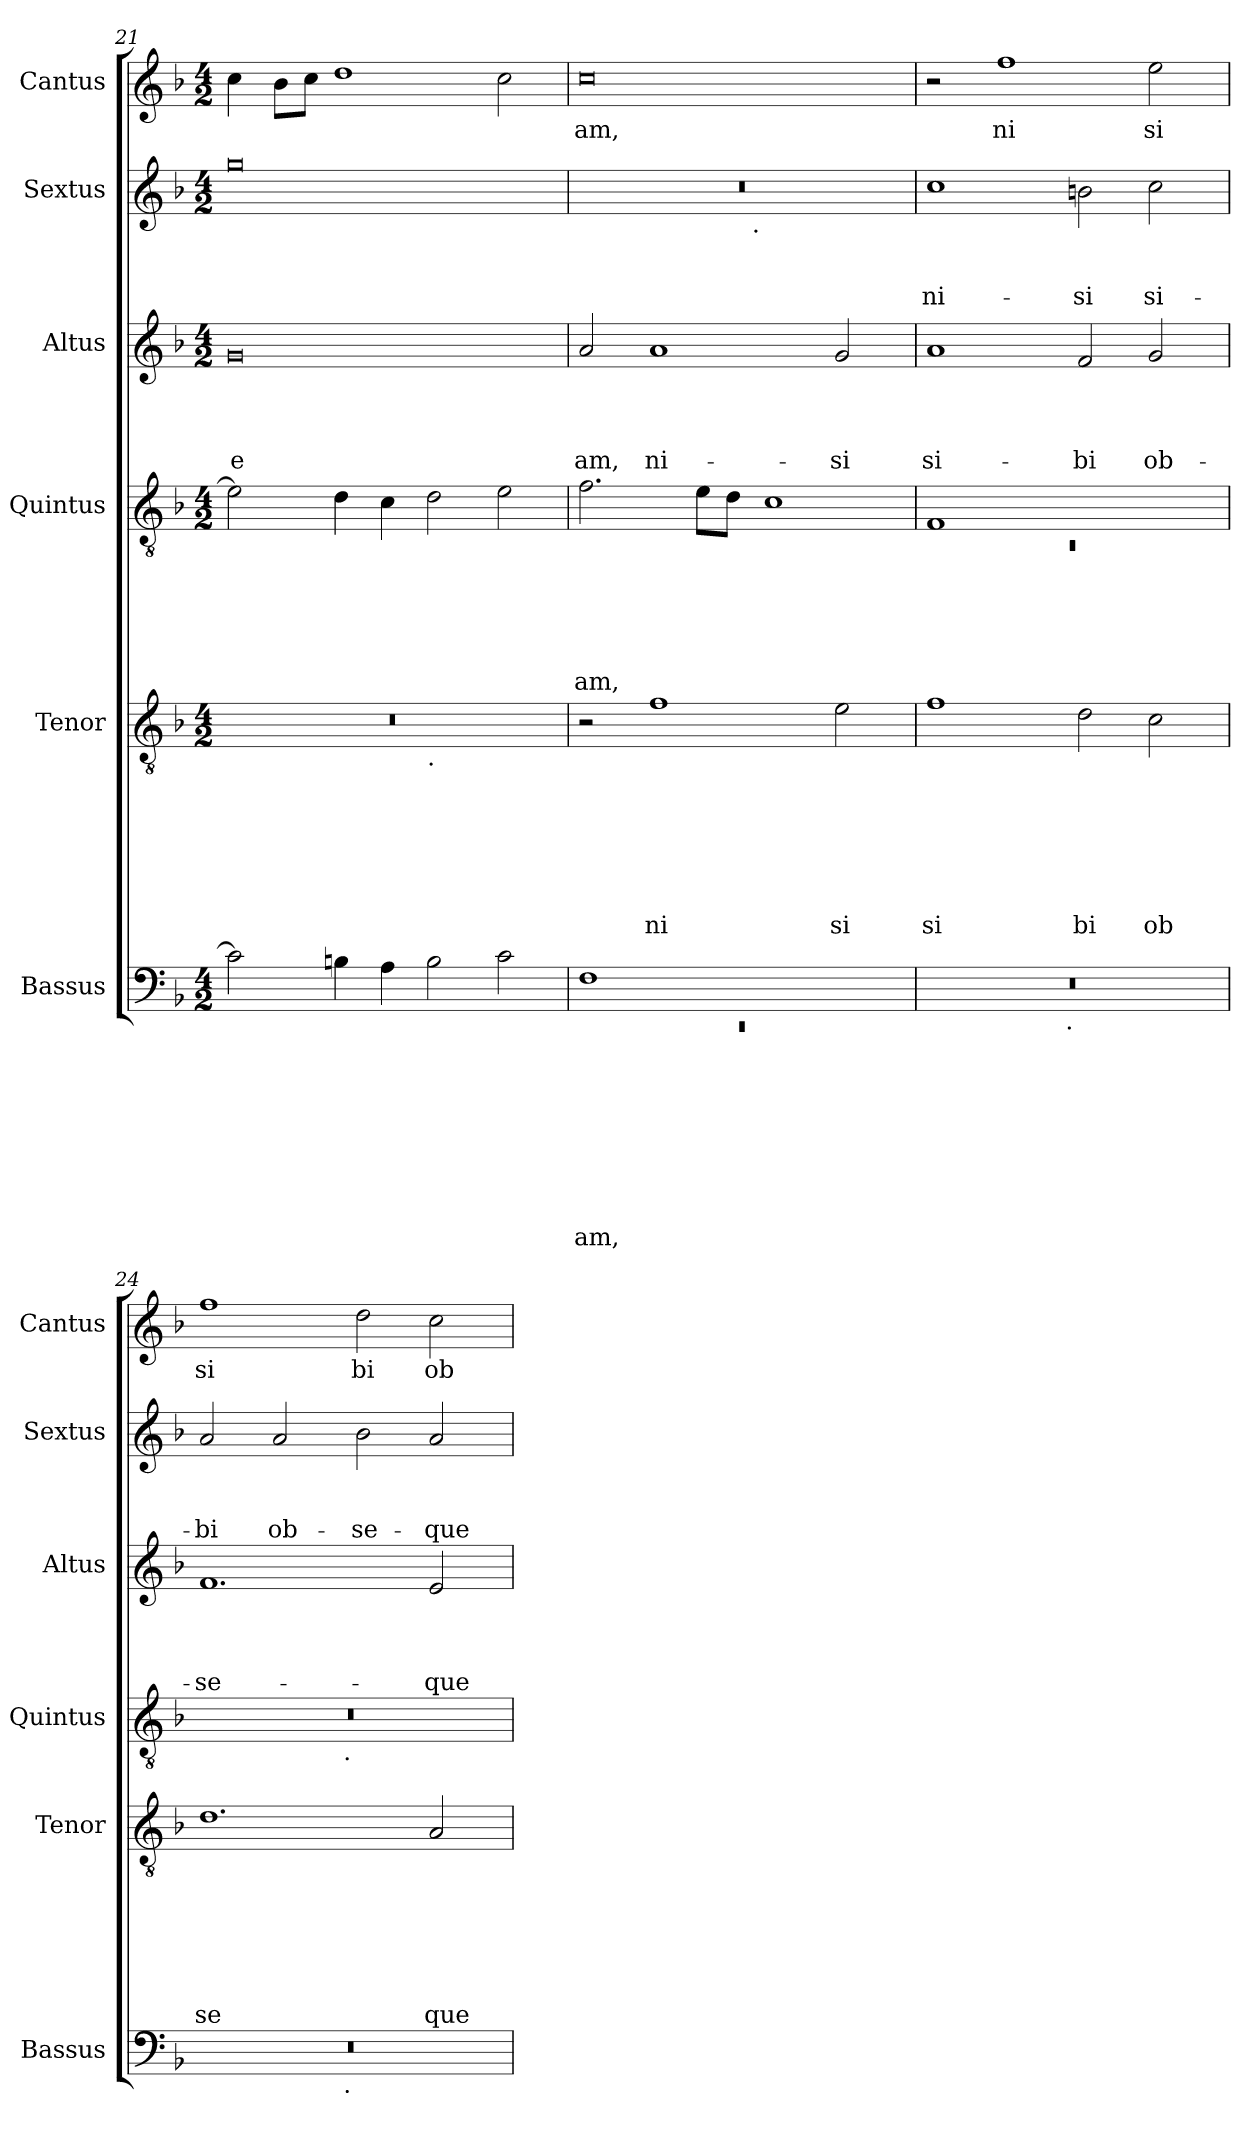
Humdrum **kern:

**kern	**text	**text	**text	**text	**text	**text	**text	**text	**text	**kern	**text	**text	**text	**text	**text	**text	**text	**kern	**text	**text	**text	**text	**text	**text	**kern	**text	**text	**text	**text	**kern	**text	**text	**text	**kern	**text
*part6	*part6	*part6	*part6	*part6	*part6	*part6	*part6	*part6	*part6	*part5	*part5	*part5	*part5	*part5	*part5	*part5	*part5	*part4	*part4	*part4	*part4	*part4	*part4	*part4	*part3	*part3	*part3	*part3	*part3	*part2	*part2	*part2	*part2	*part1	*part1
*staff6	*staff6	*staff6	*staff6	*staff6	*staff6	*staff6	*staff6	*staff6	*staff6	*staff5	*staff5	*staff5	*staff5	*staff5	*staff5	*staff5	*staff5	*staff4	*staff4	*staff4	*staff4	*staff4	*staff4	*staff4	*staff3	*staff3	*staff3	*staff3	*staff3	*staff2	*staff2	*staff2	*staff2	*staff1	*staff1
*I"Bassus	*	*	*	*	*	*	*	*	*	*I"Tenor	*	*	*	*	*	*	*	*I"Quintus	*	*	*	*	*	*	*I"Altus	*	*	*	*	*I"Sextus	*	*	*	*I"Cantus	*
*I'Bassus	*	*	*	*	*	*	*	*	*	*I'Tenor	*	*	*	*	*	*	*	*I'Quintus	*	*	*	*	*	*	*I'Altus	*	*	*	*	*I'Sextus	*	*	*	*I'Cantus	*
*clefF4	*	*	*	*	*	*	*	*	*	*clefGv2	*	*	*	*	*	*	*	*clefGv2	*	*	*	*	*	*	*clefG2	*	*	*	*	*clefG2	*	*	*	*clefG2	*
*k[b-]	*	*	*	*	*	*	*	*	*	*k[b-]	*	*	*	*	*	*	*	*k[b-]	*	*	*	*	*	*	*k[b-]	*	*	*	*	*k[b-]	*	*	*	*k[b-]	*
*F:	*	*	*	*	*	*	*	*	*	*F:	*	*	*	*	*	*	*	*F:	*	*	*	*	*	*	*F:	*	*	*	*	*F:	*	*	*	*F:	*
*M4/2	*	*	*	*	*	*	*	*	*	*M4/2	*	*	*	*	*	*	*	*M4/2	*	*	*	*	*	*	*M4/2	*	*	*	*	*M4/2	*	*	*	*M4/2	*
=21	=21	=21	=21	=21	=21	=21	=21	=21	=21	=21	=21	=21	=21	=21	=21	=21	=21	=21	=21	=21	=21	=21	=21	=21	=21	=21	=21	=21	=21	=21	=21	=21	=21	=21	=21
!	!	!	!	!	!	!	!	!	!	!	!	!	!	!	!	!	!	!	!	!	!	!	!	!	!	!	!	!	!LO:LY:b	!	!	!	!	!	!
*	*	*	*	*	*	*	*	*	*	*^	*	*	*	*	*	*	*	*	*	*	*	*	*	*	*	*	*	*	*	*	*	*	*	*	*
2c\]	.	.	.	.	.	.	.	.	.	0r	1ryy	.	.	.	.	.	.	.	2e\]	.	.	.	.	.	.	0g	.	.	.	e	0gg	.	.	.	4cc\	.
.	.	.	.	.	.	.	.	.	.	.	.	.	.	.	.	.	.	.	.	.	.	.	.	.	.	.	.	.	.	.	.	.	.	.	8b-\L	.
.	.	.	.	.	.	.	.	.	.	.	.	.	.	.	.	.	.	.	.	.	.	.	.	.	.	.	.	.	.	.	.	.	.	.	8cc\J	.
4Bn\	.	.	.	.	.	.	.	.	.	.	.	.	.	.	.	.	.	.	4d\	.	.	.	.	.	.	.	.	.	.	.	.	.	.	.	1dd	.
4A\	.	.	.	.	.	.	.	.	.	.	.	.	.	.	.	.	.	.	4c\	.	.	.	.	.	.	.	.	.	.	.	.	.	.	.	.	.
!	!	!	!	!	!	!	!	!	!	!	!LO:TX:b:t=.	!	!	!	!	!	!	!	!	!	!	!	!	!	!	!	!	!	!	!	!	!	!	!	!	!
2B\	.	.	.	.	.	.	.	.	.	.	1ryy	.	.	.	.	.	.	.	2d\	.	.	.	.	.	.	.	.	.	.	.	.	.	.	.	.	.
2c\	.	.	.	.	.	.	.	.	.	.	.	.	.	.	.	.	.	.	2e\	.	.	.	.	.	.	.	.	.	.	.	.	.	.	.	2cc\	.
!!LO:PB:g=z
=22!	=22!	=22!	=22!	=22!	=22!	=22!	=22!	=22!	=22!	=22!	=22!	=22!	=22!	=22!	=22!	=22!	=22!	=22!	=22!	=22!	=22!	=22!	=22!	=22!	=22!	=22!	=22!	=22!	=22!	=22!	=22!	=22!	=22!	=22!	=22!	=22!
*^	*	*	*	*	*	*	*	*	*	*	*	*	*	*	*	*	*	*	*	*	*	*	*	*	*	*	*	*	*	*	*	*	*	*	*	*
!	!LO:N:vis=1	!	!	!	!	!	!	!	!	!LO:LY:b	!	!	!	!	!	!	!	!	!	!	!	!	!	!	!	!LO:LY:b	!	!	!	!	!LO:LY:b	!	!	!	!	!	!LO:LY:b
*	*	*	*	*	*	*	*	*	*	*	*v	*v	*	*	*	*	*	*	*	*	*	*	*	*	*	*	*	*	*	*	*	*^	*	*	*	*	*
1F	0rEE	.	.	.	.	.	.	.	.	-am,	2r	.	.	.	.	.	.	.	2.f\	.	.	.	.	.	am,	2a/	.	.	.	am,	0r	2ryy	.	.	.	0cc	-am,
!	!	!	!	!	!	!	!	!	!	!	!	!	!	!	!	!	!	!LO:LY:b	!	!	!	!	!	!	!	!	!	!	!	!LO:LY:b	!	!	!	!	!	!	!
.	.	.	.	.	.	.	.	.	.	.	1f	.	.	.	.	.	.	ni	.	.	.	.	.	.	.	1a	.	.	.	ni-	.	4...ryy	.	.	.	.	.
.	.	.	.	.	.	.	.	.	.	.	.	.	.	.	.	.	.	.	8e\L	.	.	.	.	.	.	.	.	.	.	.	.	.	.	.	.	.	.
.	.	.	.	.	.	.	.	.	.	.	.	.	.	.	.	.	.	.	8d\J	.	.	.	.	.	.	.	.	.	.	.	.	.	.	.	.	.	.
!	!	!	!	!	!	!	!	!	!	!	!	!	!	!	!	!	!	!	!	!	!	!	!	!	!	!	!	!	!	!	!	!LO:TX:b:t=.	!	!	!	!	!
.	.	.	.	.	.	.	.	.	.	.	.	.	.	.	.	.	.	.	.	.	.	.	.	.	.	.	.	.	.	.	.	1ryy	.	.	.	.	.
1ryy	.	.	.	.	.	.	.	.	.	.	.	.	.	.	.	.	.	.	1c	.	.	.	.	.	.	.	.	.	.	.	.	.	.	.	.	.	.
!	!	!	!	!	!	!	!	!	!	!	!	!	!	!	!	!	!	!LO:LY:b	!	!	!	!	!	!	!	!	!	!	!	!LO:LY:b	!	!	!	!	!	!	!
.	.	.	.	.	.	.	.	.	.	.	2e\	.	.	.	.	.	.	si	.	.	.	.	.	.	.	2g/	.	.	.	-si	.	.	.	.	.	.	.
.	.	.	.	.	.	.	.	.	.	.	.	.	.	.	.	.	.	.	.	.	.	.	.	.	.	.	.	.	.	.	.	32ryy	.	.	.	.	.
=23!	=23!	=23!	=23!	=23!	=23!	=23!	=23!	=23!	=23!	=23!	=23!	=23!	=23!	=23!	=23!	=23!	=23!	=23!	=23!	=23!	=23!	=23!	=23!	=23!	=23!	=23!	=23!	=23!	=23!	=23!	=23!	=23!	=23!	=23!	=23!	=23!	=23!
*	*	*	*	*	*	*	*	*	*	*	*	*	*	*	*	*	*	*	*^	*	*	*	*	*	*	*	*	*	*	*	*	*	*	*	*	*	*
!	!	!	!	!	!	!	!	!	!	!	!	!	!	!	!	!	!	!LO:LY:b	!	!LO:N:vis=1	!	!	!	!	!	!	!	!	!	!	!LO:LY:b	!	!	!	!	!LO:LY:b	!	!
*	*	*	*	*	*	*	*	*	*	*	*	*	*	*	*	*	*	*	*	*	*	*	*	*	*	*	*	*	*	*	*	*v	*v	*	*	*	*	*
0r	2ryy	.	.	.	.	.	.	.	.	.	1f	.	.	.	.	.	.	si	1F	0rC	.	.	.	.	.	.	1a	.	.	.	si-	1cc	.	.	ni-	2r	.
!	!	!	!	!	!	!	!	!	!	!	!	!	!	!	!	!	!	!	!	!	!	!	!	!	!	!	!	!	!	!	!	!	!	!	!	!	!LO:LY:b
.	4...ryy	.	.	.	.	.	.	.	.	.	.	.	.	.	.	.	.	.	.	.	.	.	.	.	.	.	.	.	.	.	.	.	.	.	.	1ff	ni
!	!LO:TX:b:t=.	!	!	!	!	!	!	!	!	!	!	!	!	!	!	!	!	!	!	!	!	!	!	!	!	!	!	!	!	!	!	!	!	!	!	!	!
.	1ryy	.	.	.	.	.	.	.	.	.	.	.	.	.	.	.	.	.	.	.	.	.	.	.	.	.	.	.	.	.	.	.	.	.	.	.	.
!	!	!	!	!	!	!	!	!	!	!	!	!	!	!	!	!	!	!LO:LY:b	!	!	!	!	!	!	!	!	!	!	!	!	!LO:LY:b	!	!	!	!LO:LY:b	!	!
.	.	.	.	.	.	.	.	.	.	.	2d\	.	.	.	.	.	.	bi	1ryy	.	.	.	.	.	.	.	2f/	.	.	.	-bi	2bn\	.	.	-si	.	.
!	!	!	!	!	!	!	!	!	!	!	!	!	!	!	!	!	!	!LO:LY:b	!	!	!	!	!	!	!	!	!	!	!	!	!LO:LY:b	!	!	!	!LO:LY:b	!	!LO:LY:b
.	.	.	.	.	.	.	.	.	.	.	2c\	.	.	.	.	.	.	ob	.	.	.	.	.	.	.	.	2g/	.	.	.	ob-	2cc\	.	.	si-	2ee\	si
.	32ryy	.	.	.	.	.	.	.	.	.	.	.	.	.	.	.	.	.	.	.	.	.	.	.	.	.	.	.	.	.	.	.	.	.	.	.	.
=24!	=24!	=24!	=24!	=24!	=24!	=24!	=24!	=24!	=24!	=24!	=24!	=24!	=24!	=24!	=24!	=24!	=24!	=24!	=24!	=24!	=24!	=24!	=24!	=24!	=24!	=24!	=24!	=24!	=24!	=24!	=24!	=24!	=24!	=24!	=24!	=24!	=24!
!	!	!	!	!	!	!	!	!	!	!	!	!	!	!	!	!	!	!LO:LY:b	!	!	!	!	!	!	!	!	!	!	!	!	!LO:LY:b	!	!	!	!LO:LY:b	!	!LO:LY:b
0r	2ryy	.	.	.	.	.	.	.	.	.	1.d	.	.	.	.	.	.	se	0r	2ryy	.	.	.	.	.	.	1.f	.	.	.	-se-	2a/	.	.	-bi	1ff	si
!	!	!	!	!	!	!	!	!	!	!	!	!	!	!	!	!	!	!	!	!	!	!	!	!	!	!	!	!	!	!	!	!	!	!	!LO:LY:b	!	!
.	4...ryy	.	.	.	.	.	.	.	.	.	.	.	.	.	.	.	.	.	.	4...ryy	.	.	.	.	.	.	.	.	.	.	.	2a/	.	.	ob-	.	.
!	!	!	!	!	!	!	!	!	!	!	!	!	!	!	!	!	!	!	!	!LO:TX:b:t=.	!	!	!	!	!	!	!	!	!	!	!	!	!	!	!	!	!
!	!LO:TX:b:t=.	!	!	!	!	!	!	!	!	!	!	!	!	!	!	!	!	!	!	!	!	!	!	!	!	!	!	!	!	!	!	!	!	!	!	!	!
.	1ryy	.	.	.	.	.	.	.	.	.	.	.	.	.	.	.	.	.	.	1ryy	.	.	.	.	.	.	.	.	.	.	.	.	.	.	.	.	.
!	!	!	!	!	!	!	!	!	!	!	!	!	!	!	!	!	!	!	!	!	!	!	!	!	!	!	!	!	!	!	!	!	!	!	!LO:LY:b	!	!LO:LY:b
.	.	.	.	.	.	.	.	.	.	.	.	.	.	.	.	.	.	.	.	.	.	.	.	.	.	.	.	.	.	.	.	2b-\	.	.	-se-	2dd\	bi
!	!	!	!	!	!	!	!	!	!	!	!	!	!	!	!	!	!	!LO:LY:b	!	!	!	!	!	!	!	!	!	!	!	!	!LO:LY:b	!	!	!	!LO:LY:b	!	!LO:LY:b
.	.	.	.	.	.	.	.	.	.	.	2A/	.	.	.	.	.	.	que	.	.	.	.	.	.	.	.	2e/	.	.	.	-que-	2a/	.	.	-que-	2cc\	ob
.	32ryy	.	.	.	.	.	.	.	.	.	.	.	.	.	.	.	.	.	.	32ryy	.	.	.	.	.	.	.	.	.	.	.	.	.	.	.	.	.
*v	*v	*	*	*	*	*	*	*	*	*	*	*	*	*	*	*	*	*	*v	*v	*	*	*	*	*	*	*	*	*	*	*	*	*	*	*	*	*
=!	=!	=!	=!	=!	=!	=!	=!	=!	=!	=!	=!	=!	=!	=!	=!	=!	=!	=!	=!	=!	=!	=!	=!	=!	=!	=!	=!	=!	=!	=!	=!	=!	=!	=!	=!
*-	*-	*-	*-	*-	*-	*-	*-	*-	*-	*-	*-	*-	*-	*-	*-	*-	*-	*-	*-	*-	*-	*-	*-	*-	*-	*-	*-	*-	*-	*-	*-	*-	*-	*-	*-
